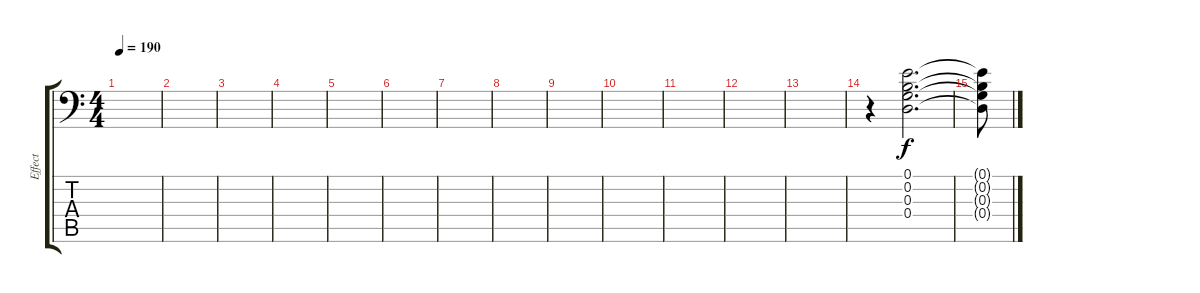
\track ("Effect" "Effect") {instrument reversecymbal}
\staff {score tabs}
\tuning (E4 B3 G3 D3 A2 Bb0) {hide}
\ts (4 4)
\tempo 190
\clef f4
\ks c
|
|
|
|
|
|
|
|
|
|
|
|
|
r.4 (0.1 0.2 0.3 0.4).2{d} |
(0.1{t} 0.2{t} 0.3{t} 0.4{t}).8{dy f}
